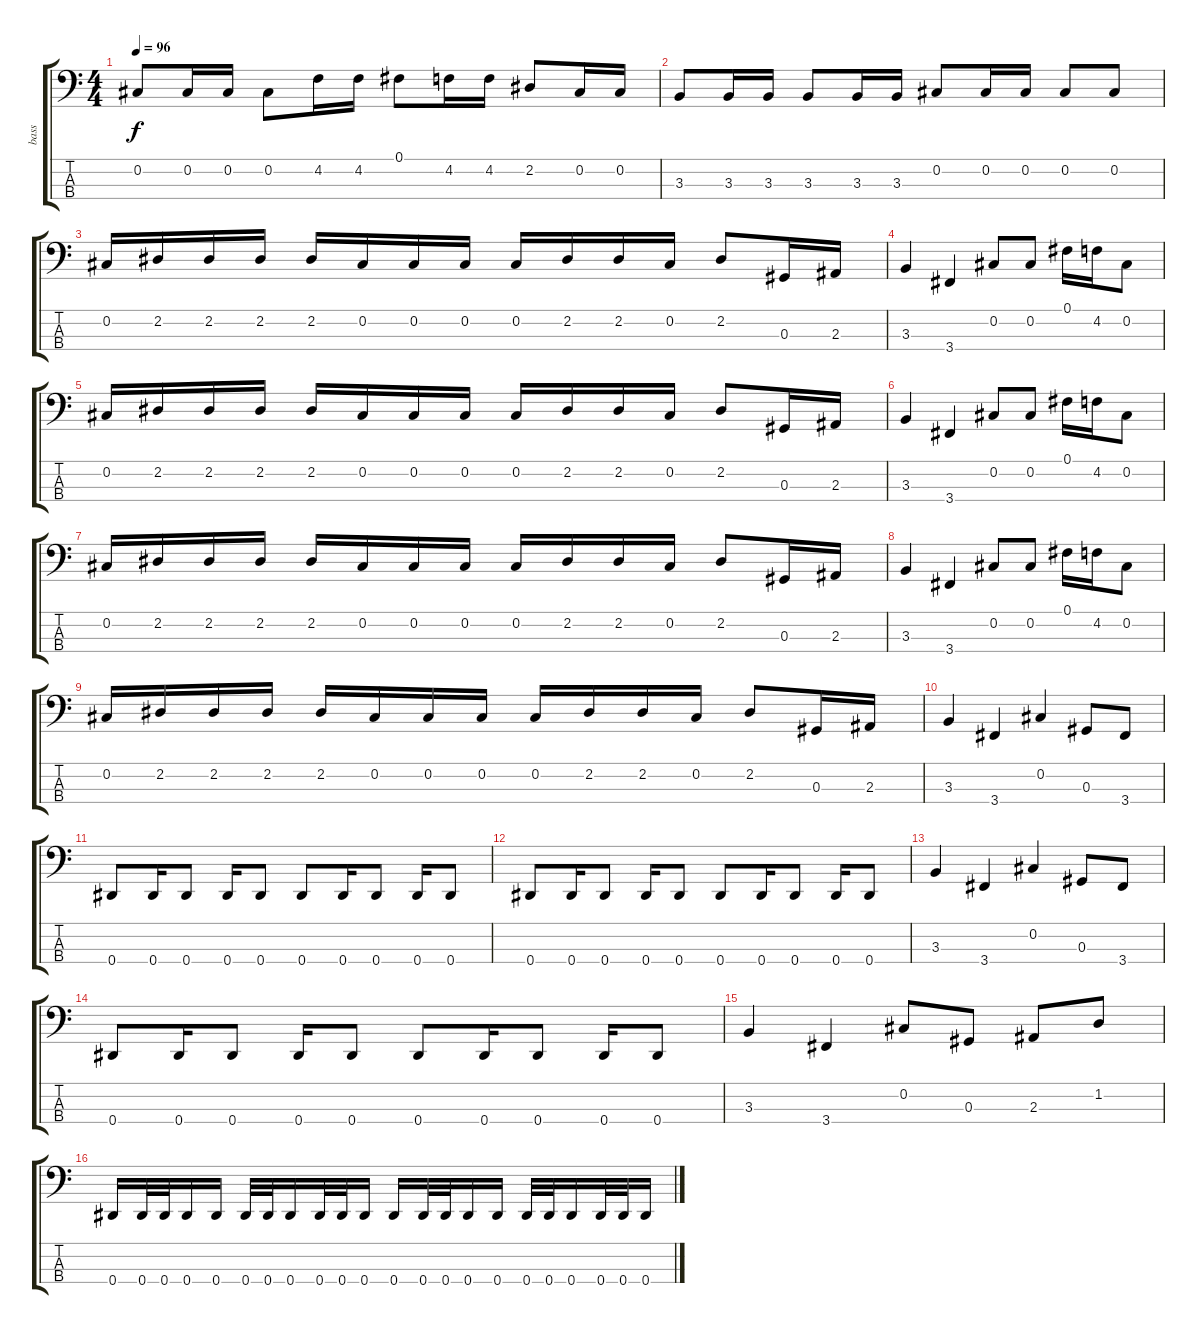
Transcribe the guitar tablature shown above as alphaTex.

\track ("bass" "bass") {instrument electricbasspick}
\staff {score tabs}
\tuning (Gb2 Db2 Ab1 Eb1) {hide}
\ts (4 4)
\tempo 96
\clef f4
\ks c
0.2.8{dy f} 0.2.16 0.2.16 0.2.8 4.2.16 4.2.16 0.1.8 4.2.16 4.2.16 2.2.8 0.2.16 0.2.16 |
3.3.8 3.3.16 3.3.16 3.3.8 3.3.16 3.3.16 0.2.8 0.2.16 0.2.16 0.2.8 0.2.8 |
0.2.16 2.2.16 2.2.16 2.2.16 2.2.16 0.2.16 0.2.16 0.2.16 0.2.16 2.2.16 2.2.16 0.2.16 2.2.8 0.3.16 2.3.16 |
3.3.4 3.4.4 0.2.8 0.2.8 0.1.16 4.2.16 0.2.8 |
0.2.16 2.2.16 2.2.16 2.2.16 2.2.16 0.2.16 0.2.16 0.2.16 0.2.16 2.2.16 2.2.16 0.2.16 2.2.8 0.3.16 2.3.16 |
3.3.4 3.4.4 0.2.8 0.2.8 0.1.16 4.2.16 0.2.8 |
0.2.16 2.2.16 2.2.16 2.2.16 2.2.16 0.2.16 0.2.16 0.2.16 0.2.16 2.2.16 2.2.16 0.2.16 2.2.8 0.3.16 2.3.16 |
3.3.4 3.4.4 0.2.8 0.2.8 0.1.16 4.2.16 0.2.8 |
0.2.16 2.2.16 2.2.16 2.2.16 2.2.16 0.2.16 0.2.16 0.2.16 0.2.16 2.2.16 2.2.16 0.2.16 2.2.8 0.3.16 2.3.16 |
3.3.4 3.4.4 0.2.4 0.3.8 3.4.8 |
0.4.8 0.4.16 0.4.8 0.4.16 0.4.8 0.4.8 0.4.16 0.4.8 0.4.16 0.4.8 |
0.4.8 0.4.16 0.4.8 0.4.16 0.4.8 0.4.8 0.4.16 0.4.8 0.4.16 0.4.8 |
3.3.4 3.4.4 0.2.4 0.3.8 3.4.8 |
0.4.8 0.4.16 0.4.8 0.4.16 0.4.8 0.4.8 0.4.16 0.4.8 0.4.16 0.4.8 |
3.3.4 3.4.4 0.2.8 0.3.8 2.3.8 1.2.8 |
0.4.16 0.4.32 0.4.32 0.4.16 0.4.16 0.4.32 0.4.32 0.4.16 0.4.32 0.4.32 0.4.16 0.4.16 0.4.32 0.4.32 0.4.16 0.4.16 0.4.32 0.4.32 0.4.16 0.4.32 0.4.32 0.4.16
